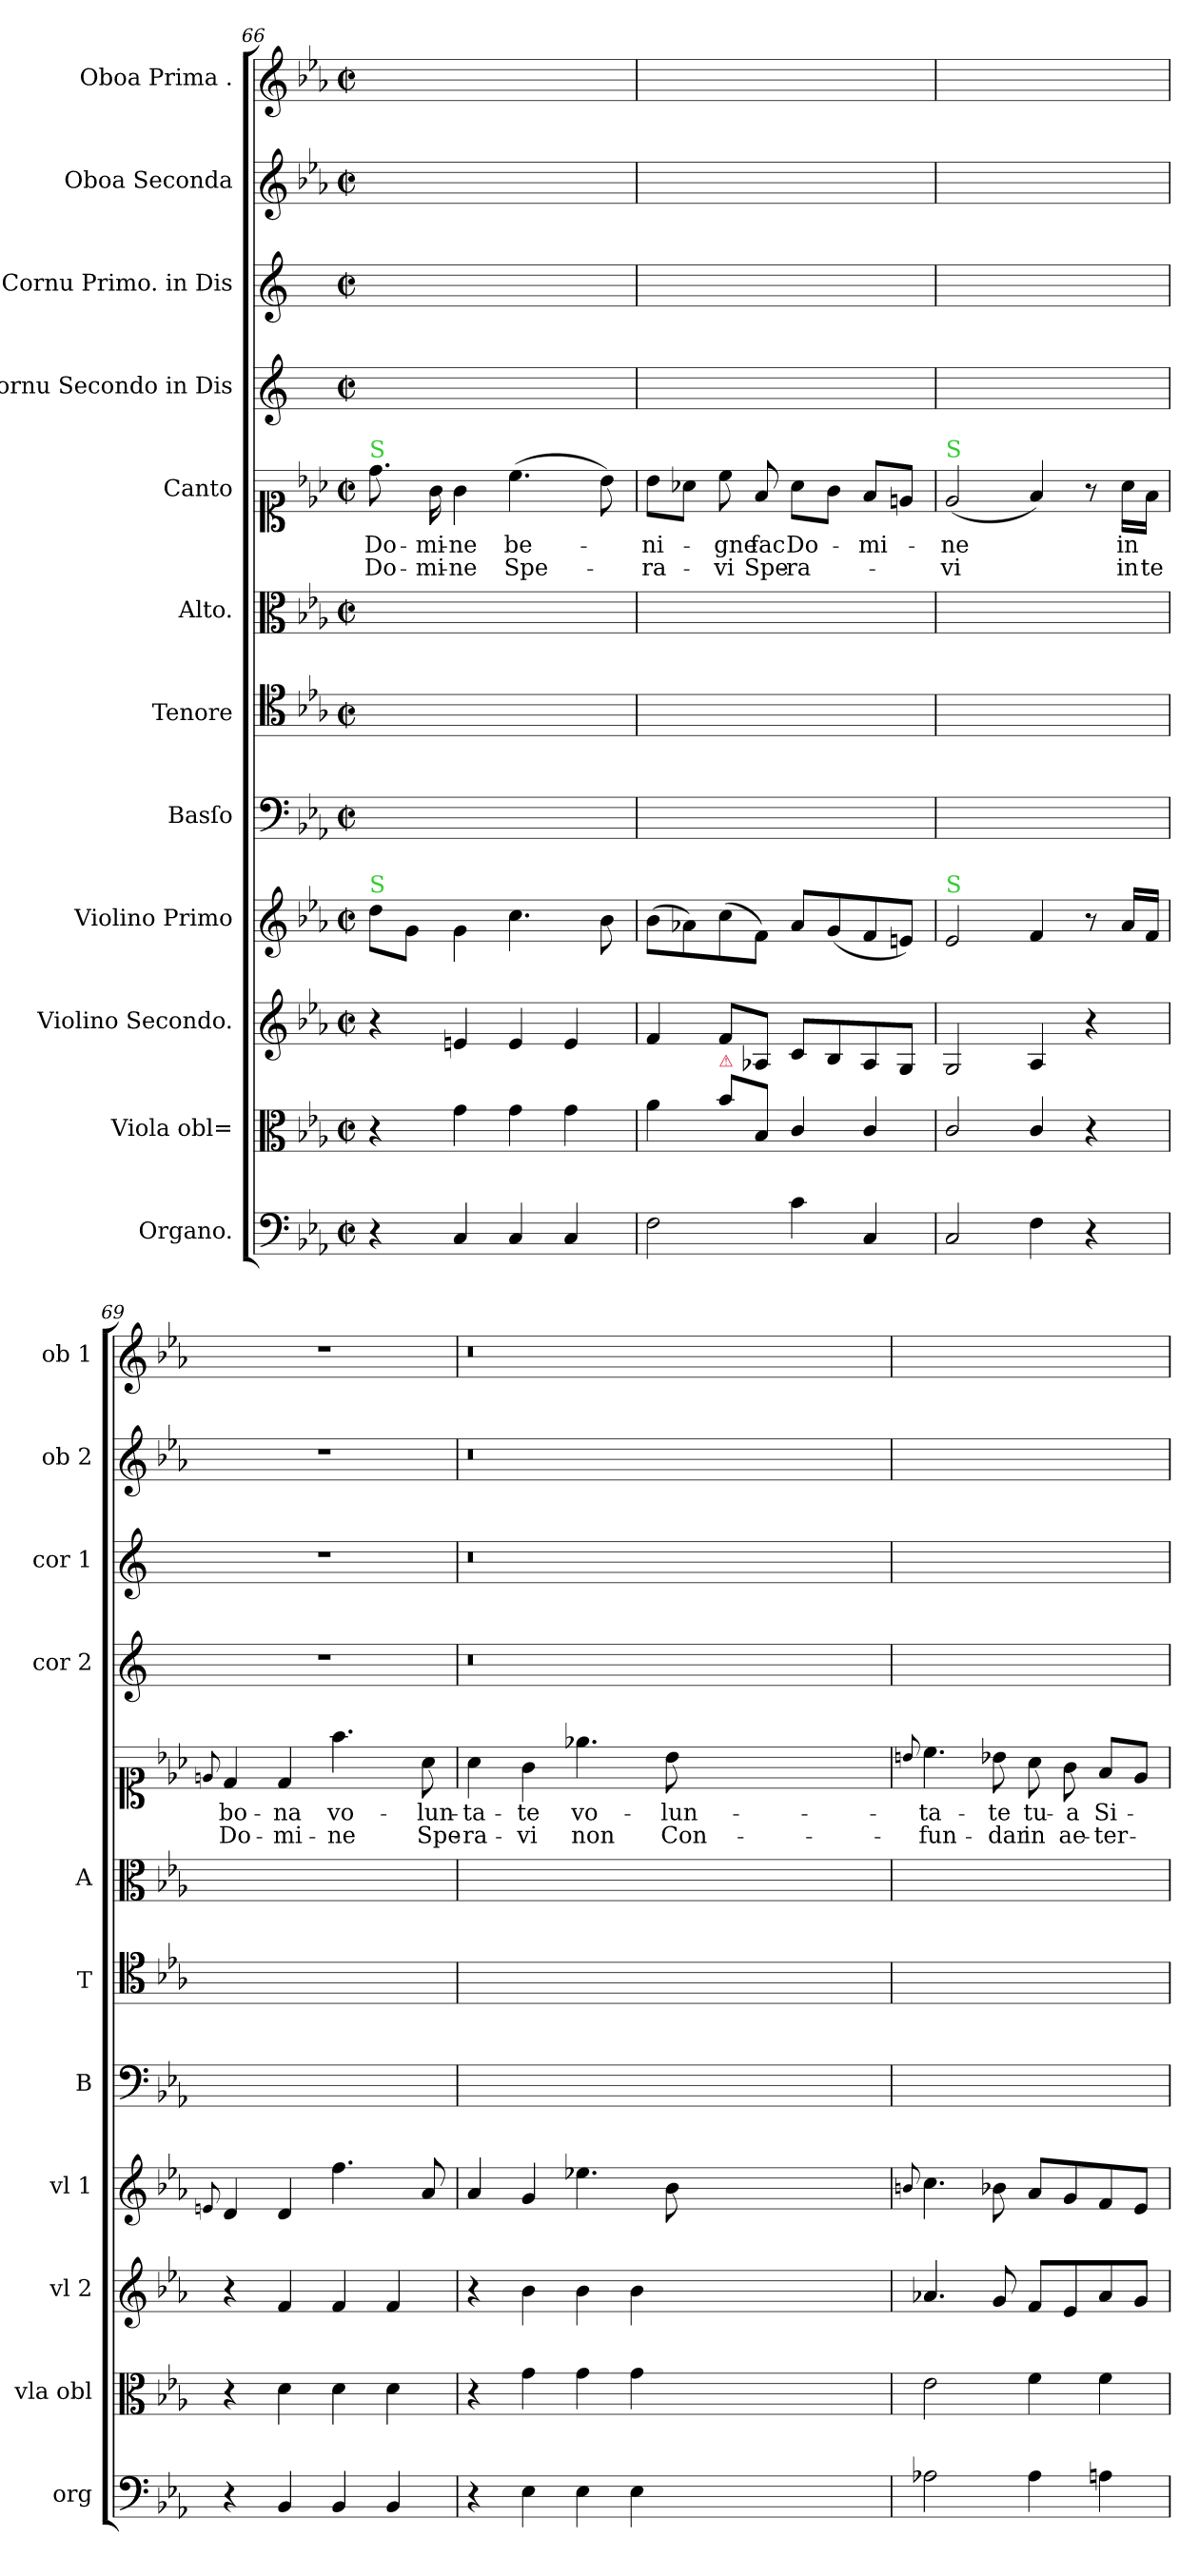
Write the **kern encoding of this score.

**kern	**kern	**kern	**kern	**kern	**kern	**kern	**kern	**text	**text	**kern	**kern	**kern	**kern
*part12	*part11	*part10	*part9	*part8	*part7	*part6	*part5	*part5	*part5	*part4	*part3	*part2	*part1
*staff12	*staff11	*staff10	*staff9	*staff8	*staff7	*staff6	*staff5	*staff5	*staff5	*staff4	*staff3	*staff2	*staff1
*I"Organo.	*I"Viola obl=	*I"Violino Secondo.	*I"Violino Primo	*I"Basſo	*I"Tenore	*I"Alto.	*I"Canto	*	*	*I"Cornu Secondo in Dis	*I"Cornu Primo. in Dis	*I"Oboa Seconda	*I"Oboa Prima .
*I'org	*I'vla obl	*I'vl 2	*I'vl 1	*I'B	*I'T	*I'A	*	*	*	*I'cor 2	*I'cor 1	*I'ob 2	*I'ob 1
*clefF4	*clefC3	*clefG2	*clefG2	*clefF4	*clefC4	*clefC3	*clefC1	*	*	*clefG2	*clefG2	*clefG2	*clefG2
*	*	*	*	*	*	*	*	*	*	*ITrd5c9	*ITrd5c9	*	*
*k[b-e-a-]	*k[b-e-a-]	*k[b-e-a-]	*k[b-e-a-]	*k[b-e-a-]	*k[b-e-a-]	*k[b-e-a-]	*k[b-e-a-]	*	*	*k[b-e-a-]	*k[b-e-a-]	*k[b-e-a-]	*k[b-e-a-]
*E-:	*E-:	*E-:	*E-:	*E-:	*E-:	*E-:	*E-:	*	*	*E-:	*E-:	*E-:	*E-:
*M2/2	*M2/2	*M2/2	*M2/2	*M2/2	*M2/2	*M2/2	*M2/2	*	*	*M2/2	*M2/2	*M2/2	*M2/2
*met(c|)	*met(c|)	*met(c|)	*met(c|)	*met(c|)	*met(c|)	*met(c|)	*met(c|)	*	*	*met(c|)	*met(c|)	*met(c|)	*met(c|)
=66	=66	=66	=66	=66	=66	=66	=66	=66	=66	=66	=66	=66	=66
!	!	!	!	!	!	!	!LO:TX:a:color=limegreen:t=S	!	!	!	!	!	!
!	!	!	!LO:TX:a:color=limegreen:t=S	!	!	!	!	!	!	!	!	!	!
4r	4r	4r	8dd\L	1ryy	1ryy	1ryy	8.dd\	Do-	Do-	1ryy	1ryy	1ryy	1ryy
.	.	.	8g\J	.	.	.	.	.	.	.	.	.	.
.	.	.	.	.	.	.	16g\	-mi-	-mi-	.	.	.	.
4C/	4g\	4en/	4g\	.	.	.	4g\	-ne	-ne	.	.	.	.
4C/	4g\	4e/	4.cc\	.	.	.	(4.cc\	be-	Spe-	.	.	.	.
4C/	4g\	4e/	.	.	.	.	.	.	.	.	.	.	.
.	.	.	8b-\	.	.	.	8b-\)	.	.	.	.	.	.
=67	=67	=67	=67	=67	=67	=67	=67	=67	=67	=67	=67	=67	=67
2F\	4a-\	4f/	(8b-\L	1ryy	1ryy	1ryy	8b-\L	-ni-	-ra-	1ryy	1ryy	1ryy	1ryy
.	.	.	8a-X\)	.	.	.	8a-X\J	.	.	.	.	.	.
!	!LO:TX:a:color=crimson:t=⚠	!	!	!	!	!	!	!	!	!	!	!	!
.	8b-\L	8f/L	(8cc\	.	.	.	8cc\	-gne	-vi	.	.	.	.
.	8B-/J	8A-X/J	8f\J)	.	.	.	8f/	fac	Spe-	.	.	.	.
4c\	4c/	8c/L	8a-/L	.	.	.	8a-\L	Do-	-ra-	.	.	.	.
.	.	8B-/	(8g/	.	.	.	8g\J	.	.	.	.	.	.
4C/	4c/	8A-/	8f/	.	.	.	8f/L	-mi-	.	.	.	.	.
.	.	8G/J	8en/J)	.	.	.	8en/J	.	.	.	.	.	.
=68	=68	=68	=68	=68	=68	=68	=68	=68	=68	=68	=68	=68	=68
!	!	!	!	!	!	!	!LO:TX:a:color=limegreen:t=S	!	!	!	!	!	!
!	!	!	!LO:TX:a:color=limegreen:t=S	!	!	!	!	!	!	!	!	!	!
2C/	2c/	2G/	2e-/	1ryy	1ryy	1ryy	(2e-/	-ne	-vi	1ryy	1ryy	1ryy	1ryy
4F\	4c/	4A-/	4f/	.	.	.	4f/)	.	.	.	.	.	.
4r	4r	4r	8r	.	.	.	8r	.	.	.	.	.	.
.	.	.	16a-/LL	.	.	.	16a-\LL	in	in	.	.	.	.
.	.	.	16f/JJ	.	.	.	16f\JJ	.	te	.	.	.	.
=69	=69	=69	=69	=69	=69	=69	=69	=69	=69	=69	=69	=69	=69
.	.	.	8qqen/	.	.	.	8qqen/	.	.	.	.	.	.
4r	4r	4r	4d/	1ryy	1ryy	1ryy	4d/	bo-	Do-	1r	1r	1r	1r
4BB-/	4d\	4f/	4d/	.	.	.	4d/	-na	-mi-	.	.	.	.
4BB-/	4d\	4f/	4.ff\	.	.	.	4.ff\	vo-	-ne	.	.	.	.
4BB-/	4d\	4f/	.	.	.	.	.	.	.	.	.	.	.
.	.	.	8a-/	.	.	.	8a-\	-lun-	Spe-	.	.	.	.
=70	=70	=70	=70	=70	=70	=70	=70	=70	=70	=70	=70	=70	=70
4r	4r	4r	4a-/	1ryy	1ryy	1ryy	4a-\	-ta-	-ra-	0.r	0.r	0.r	0.r
4E-\	4g\	4b-\	4g/	.	.	.	4g\	-te	-vi	.	.	.	.
4E-\	4g\	4b-\	4.ee-X\	.	.	.	4.ee-X\	vo-	non	.	.	.	.
4E-\	4g\	4b-\	.	.	.	.	.	.	.	.	.	.	.
.	.	.	8b-\	.	.	.	8b-\	-lun-	Con-	.	.	.	.
0ryy	0ryy	0ryy	0ryy	0ryy	0ryy	0ryy	0ryy	.	.	.	.	.	.
=71	=71	=71	=71	=71	=71	=71	=71	=71	=71	=71	=71	=71	=71
.	.	.	8qqbn/	.	.	.	8qqbn/	.	.	.	.	.	.
2A-X\	2e-\	4.a-X/	4.cc\	1ryy	1ryy	1ryy	4.cc\	-ta-	-fun-	1ryy	1ryy	1ryy	1ryy
.	.	8g/	8b-X\	.	.	.	8b-X\	-te	-dar	.	.	.	.
4A-\	4f\	8f/L	8a-/L	.	.	.	8a-\	tu-	in	.	.	.	.
.	.	8e-/	8g/	.	.	.	8g\	-a	ae-	.	.	.	.
4An\	4f\	8a-/	8f/	.	.	.	8f/L	Si-	-ter-	.	.	.	.
.	.	8g/J	8e-/J	.	.	.	8e-/J	.	.	.	.	.	.
=	=	=	=	=	=	=	=	=	=	=	=	=	=
*-	*-	*-	*-	*-	*-	*-	*-	*-	*-	*-	*-	*-	*-
